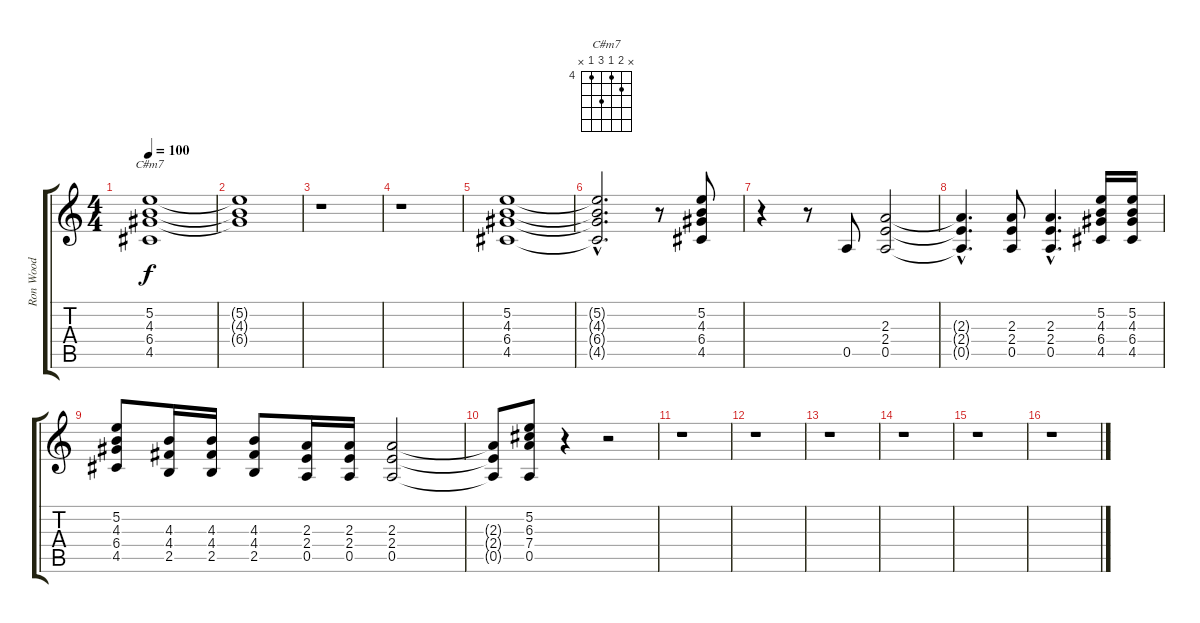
\track ("Ron Wood" "Ron Wood") {instrument electricguitarclean}
\staff {score tabs}
\tuning (E4 B3 G3 D3 A2 E2) {hide}
\chord ("C#m7" x 5 4 6 4 x) {firstfret 4}
\ts (4 4)
\tempo 100
\clef g2
\ks c
(5.2 4.3 6.4 4.5).1{ch "C#m7" dy f} |
(5.2{t} 4.3{t} 6.4{t}).1 |
r.1 |
r.1 |
(5.2 4.3 6.4 4.5).1 |
(5.2{hac t} 4.3{hac t} 6.4{hac t} 4.5{hac t}).2{d} r.8 (5.2 4.3 6.4 4.5).8 |
r.4 r.8 0.5.8 (2.3 2.4 0.5).2 |
(2.3{hac t} 2.4{hac t} 0.5{hac t}).4{d} (2.3 2.4 0.5).8 (2.3{hac} 2.4{hac} 0.5{hac}).4{d} (5.2 4.3 6.4 4.5).16 (5.2 4.3 6.4 4.5).16 |
(5.2 4.3 6.4 4.5).8 (4.3 4.4 2.5).16 (4.3 4.4 2.5).16 (4.3 4.4 2.5).8 (2.3 2.4 0.5).16 (2.3 2.4 0.5).16 (2.3 2.4 0.5).2 |
(2.3{t} 2.4{t} 0.5{t}).8 (5.2 6.3 7.4 0.5).8 r.4 r.2 |
r.1 |
r.1 |
r.1 |
r.1 |
r.1 |
r.1
